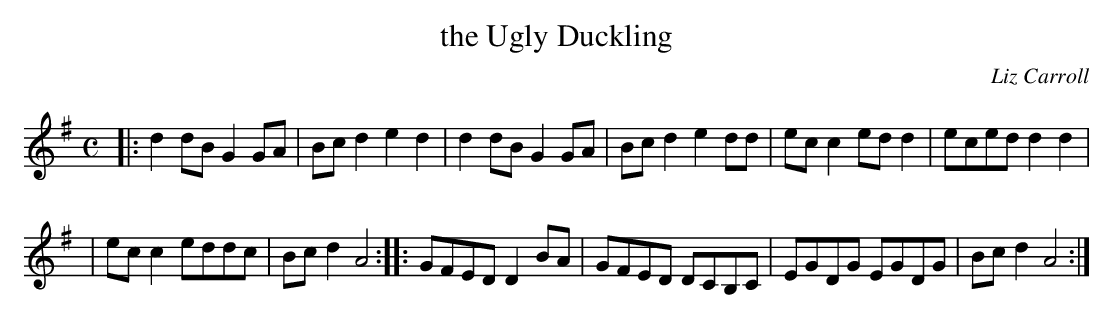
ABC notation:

X:1
T: the Ugly Duckling
C: Liz Carroll
M: C
L: 1/8
K: G
|: d2dB G2GA | Bcd2 e2d2 | d2dB G2GA | Bcd2 e2dd  | ecc2 edd2 | eced d2d2 |
|  ecc2 eddc | Bcd2 A4  :: GFED D2BA | GFED DCB,C | EGDG EGDG | Bcd2 A4  :|
